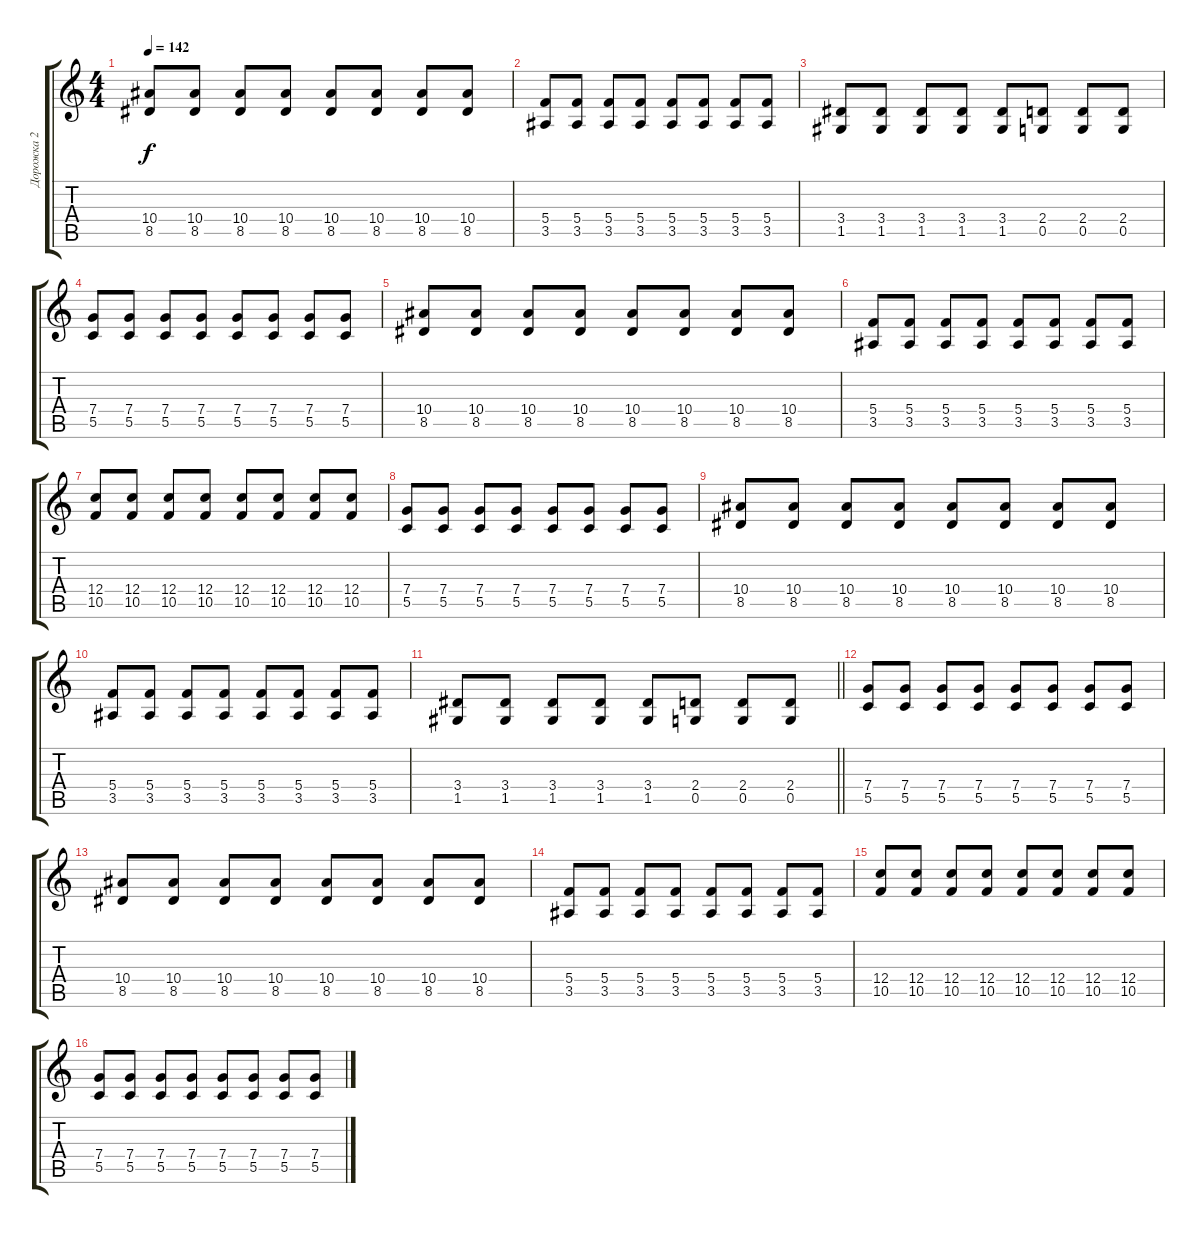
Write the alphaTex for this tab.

\track ("Дорожка 2" "Дорожка 2") {instrument overdrivenguitar}
\staff {score tabs}
\tuning (D4 A3 F3 C3 G2 C2) {hide}
\ts (4 4)
\tempo 142
\clef g2
\ks c
(10.4 8.5).8{dy f} (10.4 8.5).8 (10.4 8.5).8 (10.4 8.5).8 (10.4 8.5).8 (10.4 8.5).8 (10.4 8.5).8 (10.4 8.5).8 |
(5.4 3.5).8 (5.4 3.5).8 (5.4 3.5).8 (5.4 3.5).8 (5.4 3.5).8 (5.4 3.5).8 (5.4 3.5).8 (5.4 3.5).8 |
(3.4 1.5).8 (3.4 1.5).8 (3.4 1.5).8 (3.4 1.5).8 (3.4 1.5).8 (2.4 0.5).8 (2.4 0.5).8 (2.4 0.5).8 |
(7.4 5.5).8 (7.4 5.5).8 (7.4 5.5).8 (7.4 5.5).8 (7.4 5.5).8 (7.4 5.5).8 (7.4 5.5).8 (7.4 5.5).8 |
(10.4 8.5).8 (10.4 8.5).8 (10.4 8.5).8 (10.4 8.5).8 (10.4 8.5).8 (10.4 8.5).8 (10.4 8.5).8 (10.4 8.5).8 |
(5.4 3.5).8 (5.4 3.5).8 (5.4 3.5).8 (5.4 3.5).8 (5.4 3.5).8 (5.4 3.5).8 (5.4 3.5).8 (5.4 3.5).8 |
(12.4 10.5).8 (12.4 10.5).8 (12.4 10.5).8 (12.4 10.5).8 (12.4 10.5).8 (12.4 10.5).8 (12.4 10.5).8 (12.4 10.5).8 |
(7.4 5.5).8 (7.4 5.5).8 (7.4 5.5).8 (7.4 5.5).8 (7.4 5.5).8 (7.4 5.5).8 (7.4 5.5).8 (7.4 5.5).8 |
(10.4 8.5).8 (10.4 8.5).8 (10.4 8.5).8 (10.4 8.5).8 (10.4 8.5).8 (10.4 8.5).8 (10.4 8.5).8 (10.4 8.5).8 |
(5.4 3.5).8 (5.4 3.5).8 (5.4 3.5).8 (5.4 3.5).8 (5.4 3.5).8 (5.4 3.5).8 (5.4 3.5).8 (5.4 3.5).8 |
\barLineRight lightlight
(3.4 1.5).8 (3.4 1.5).8 (3.4 1.5).8 (3.4 1.5).8 (3.4 1.5).8 (2.4 0.5).8 (2.4 0.5).8 (2.4 0.5).8 |
(7.4 5.5).8 (7.4 5.5).8 (7.4 5.5).8 (7.4 5.5).8 (7.4 5.5).8 (7.4 5.5).8 (7.4 5.5).8 (7.4 5.5).8 |
(10.4 8.5).8 (10.4 8.5).8 (10.4 8.5).8 (10.4 8.5).8 (10.4 8.5).8 (10.4 8.5).8 (10.4 8.5).8 (10.4 8.5).8 |
(5.4 3.5).8 (5.4 3.5).8 (5.4 3.5).8 (5.4 3.5).8 (5.4 3.5).8 (5.4 3.5).8 (5.4 3.5).8 (5.4 3.5).8 |
(12.4 10.5).8 (12.4 10.5).8 (12.4 10.5).8 (12.4 10.5).8 (12.4 10.5).8 (12.4 10.5).8 (12.4 10.5).8 (12.4 10.5).8 |
(7.4 5.5).8 (7.4 5.5).8 (7.4 5.5).8 (7.4 5.5).8 (7.4 5.5).8 (7.4 5.5).8 (7.4 5.5).8 (7.4 5.5).8
